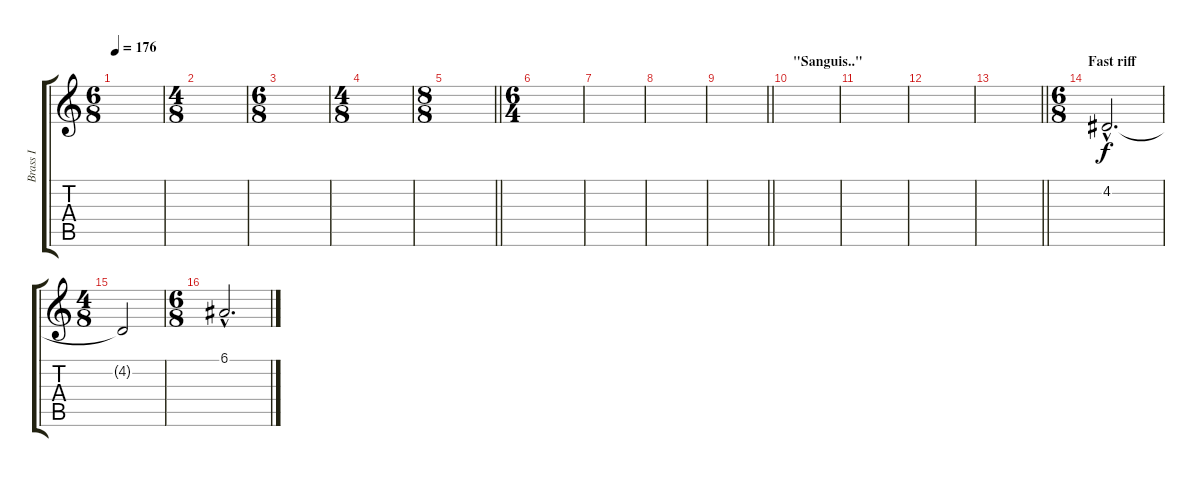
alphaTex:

\track ("Brass I" "Brass I") {instrument frenchhorn}
\staff {score tabs}
\tuning (E4 B3 G3 D3 A2 E2) {hide}
\ts (6 8)
\tempo 176
\clef g2
\ks c
|
\ts (4 8)
|
\ts (6 8)
|
\ts (4 8)
|
\ts (8 8)
\barLineRight lightlight
|
\ts (6 4)
\section ("" "")
|
|
|
\barLineRight lightlight
|
\section ("" "\"Sanguis..\"")
|
|
|
\barLineRight lightlight
|
\ts (6 8)
\section ("" "Fast riff")
4.2{hac}.2{d} |
\ts (4 8)
4.2{t}.2{dy f} |
\ts (6 8)
6.1{hac}.2{d}
